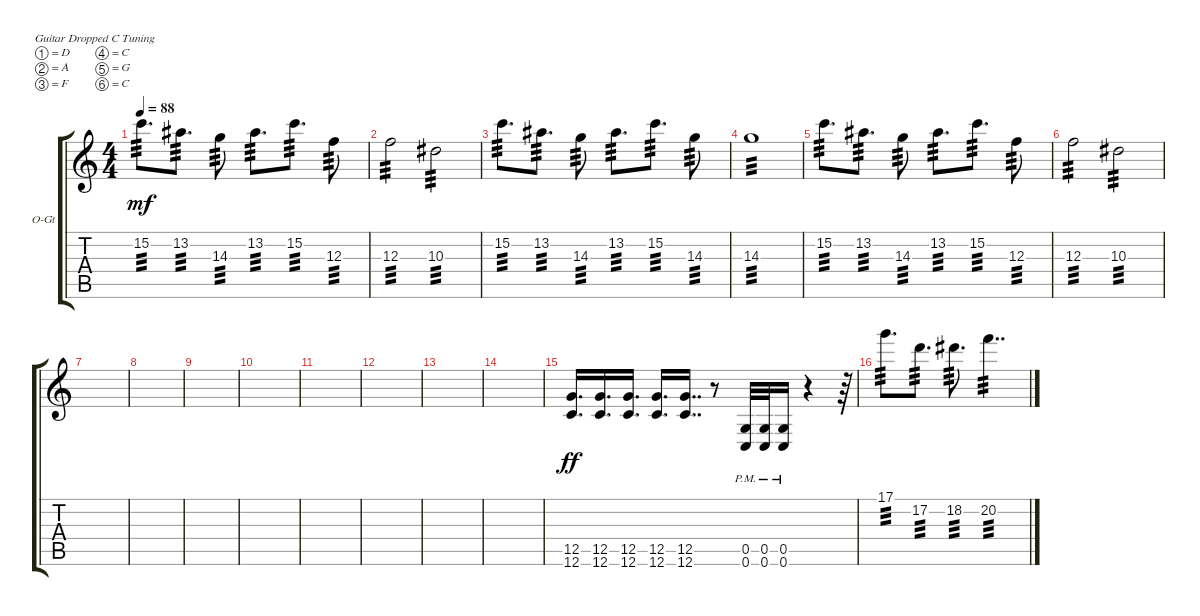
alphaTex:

\defaultSystemsLayout 4
\bracketExtendMode groupsimilarinstruments
\firstSystemTrackNameOrientation horizontal
\otherSystemsTrackNameOrientation horizontal
\track ("Guitar l" "O-Gt") {instrument overdrivenguitar}
\staff {score tabs}
\tuning (D4 A3 F3 C3 G2 C2)
\ts (4 4)
\tempo 88
\clef g2
\ks c
15.2.8{d tp 3 dy mf} 13.2.8{d tp 3} 14.3.8{tp 3} 13.2.8{d tp 3} 15.2.8{d tp 3} 12.3.8{tp 3} |
12.3.2{tp 3} 10.3.2{tp 3} |
15.2.8{d tp 3} 13.2.8{d tp 3} 14.3.8{tp 3} 13.2.8{d tp 3} 15.2.8{d tp 3} 14.3.8{tp 3} |
14.3.1{tp 3} |
15.2.8{d tp 3} 13.2.8{d tp 3} 14.3.8{tp 3} 13.2.8{d tp 3} 15.2.8{d tp 3} 12.3.8{tp 3} |
12.3.2{tp 3} 10.3.2{tp 3} |
|
|
|
|
|
|
|
|
(12.6 12.5).16{d dy ff} (12.5 12.6).16{d} (12.5 12.6).16{d} (12.5 12.6).16{d} (12.5 12.6).16{dd} r.8 (0.5{pm} 0.6{pm}).32 (0.5{pm} 0.6{pm}).32 (0.5{pm} 0.6{pm}).16 r.4 r.64 |
17.1.8{d tp 3} 17.2.8{d tp 3} 18.2.8{d tp 3} 20.2.4{dd tp 3}
